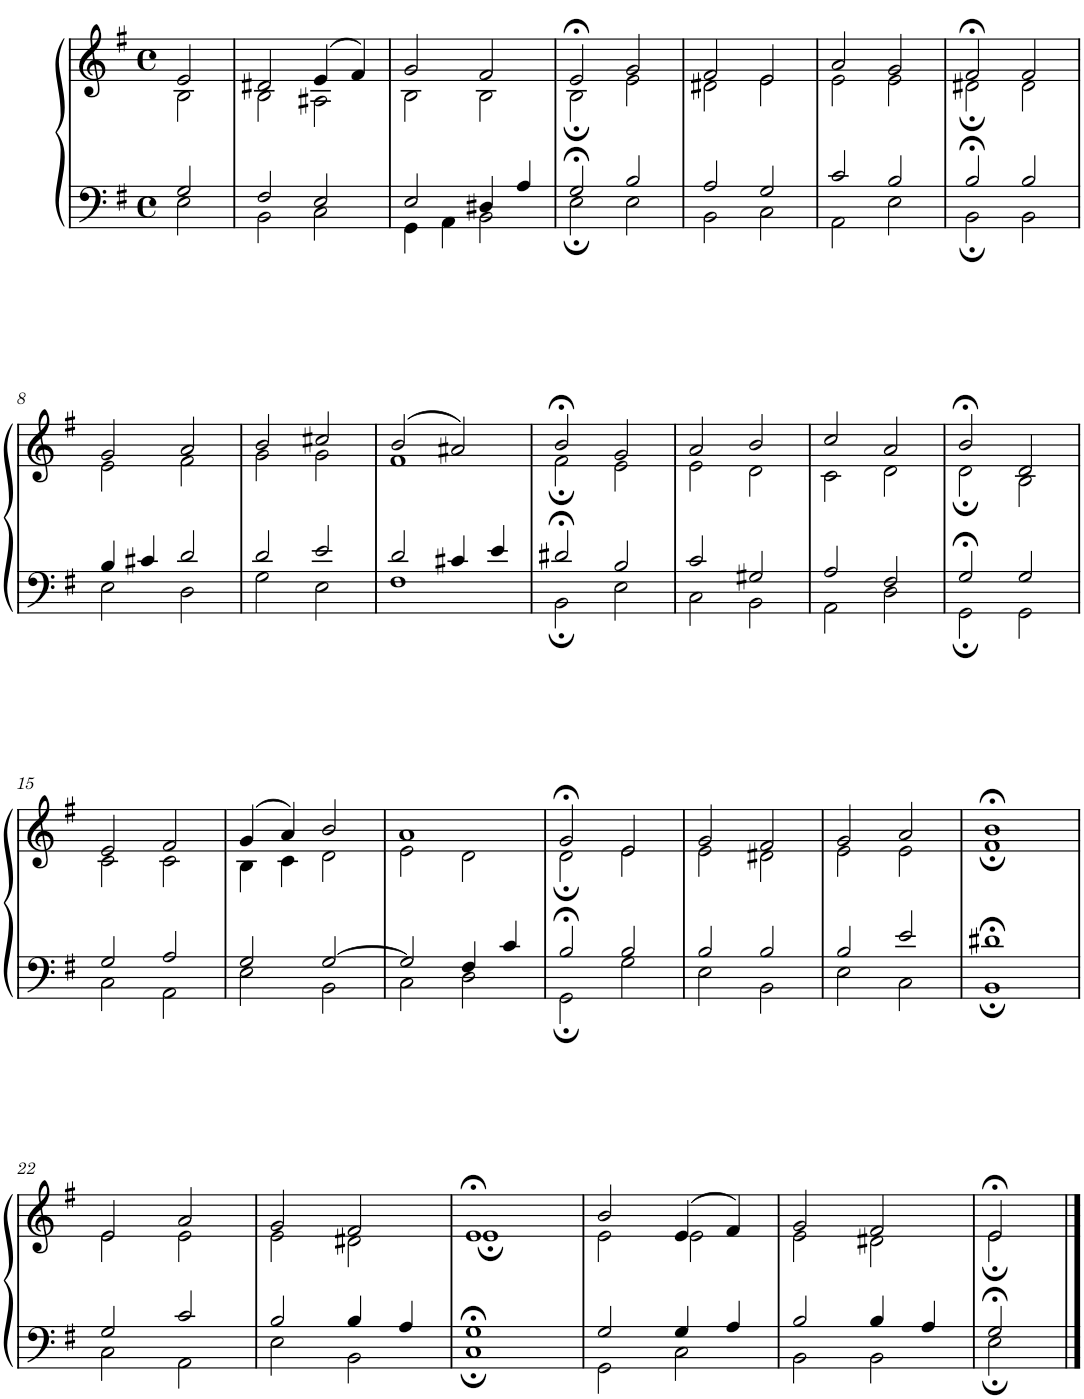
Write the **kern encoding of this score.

**kern	**kern
*part1	*part1
*staff2	*staff1
*I"Piano	*
*I'Pno.	*
*clefF4	*clefG2
*k[f#]	*k[f#]
*M4/4	*M4/4
*met(c)	*met(c)
=1	=1
*^	*^
2G/	2E\	2e/	2B\
=2	=2	=2	=2
2F#/	2BB\	2d#X/	2B\
2E/	2C\	(4e/	2A#X\
.	.	4f#/)	.
=3	=3	=3	=3
2E/	4GG\	2g/	2B\
.	4AA\	.	.
4D#X/	2BB\	2f#/	2B\
4A/	.	.	.
=4	=4	=4	=4
2G;</	2E;\	2e;</	2B;\
2B/	2E\	2g/	2e\
=5	=5	=5	=5
2A/	2BB\	2f#/	2d#X\
2G/	2C\	2e/	2e\
=6	=6	=6	=6
2c/	2AA\	2a/	2e\
2B/	2E\	2g/	2e\
=7	=7	=7	=7
2B;</	2BB;\	2f#;</	2d#X;\
2B/	2BB\	2f#/	2d#\
!!LO:LB:g=z	!!
=8	=8	=8	=8
4B/	2E\	2g/	2e\
4c#X/	.	.	.
2d/	2D\	2a/	2f#\
=9	=9	=9	=9
2d/	2G\	2b/	2g\
2e/	2E\	2cc#X/	2g\
=10	=10	=10	=10
2d/	1F#	(2b/	1f#
4c#X/	.	2a#X/)	.
4e/	.	.	.
=11	=11	=11	=11
2d#X;</	2BB;\	2b;</	2f#;\
2B/	2E\	2g/	2e\
=12	=12	=12	=12
2c/	2C\	2a/	2e\
2G#X/	2BB\	2b/	2d\
=13	=13	=13	=13
2A/	2AA\	2cc/	2c\
2F#/	2D\	2a/	2d\
=14	=14	=14	=14
2G;</	2GG;\	2b;</	2d;\
2G/	2GG\	2d/	2B\
!!LO:LB:g=z	!!
=15	=15	=15	=15
2G/	2C\	2e/	2c\
2A/	2AA\	2f#/	2c\
=16	=16	=16	=16
2G/	2E\	(4g/	4B\
.	.	4a/)	4c\
[2G/	2BB\	2b/	2d\
=17	=17	=17	=17
2G/]	2C\	1a	2e\
4F#/	2D\	.	2d\
4c/	.	.	.
=18	=18	=18	=18
2B;</	2GG;\	2g;</	2d;\
2B/	2G\	2e/	2e\
=19	=19	=19	=19
2B/	2E\	2g/	2e\
2B/	2BB\	2f#/	2d#X\
=20	=20	=20	=20
2B/	2E\	2g/	2e\
2e/	2C\	2a/	2e\
=21	=21	=21	=21
1d#X;<	1BB;	1b;<	1f#;
!!LO:LB:g=z	!!
=22	=22	=22	=22
2G/	2C\	2e/	2e\
2c/	2AA\	2a/	2e\
=23	=23	=23	=23
2B/	2E\	2g/	2e\
4B/	2BB\	2f#/	2d#X\
4A/	.	.	.
=24	=24	=24	=24
1G;<	1C;	1e;<	1e;
=25	=25	=25	=25
2G/	2GG\	2b/	2e\
4G/	2C\	(4e/	2e\
4A/	.	4f#/)	.
=26	=26	=26	=26
2B/	2BB\	2g/	2e\
4B/	2BB\	2f#/	2d#X\
4A/	.	.	.
=27	=27	=27	=27
2G;</	2E;\	2e;</	2e;\
*v	*v	*	*
*	*v	*v
==	==
*-	*-
